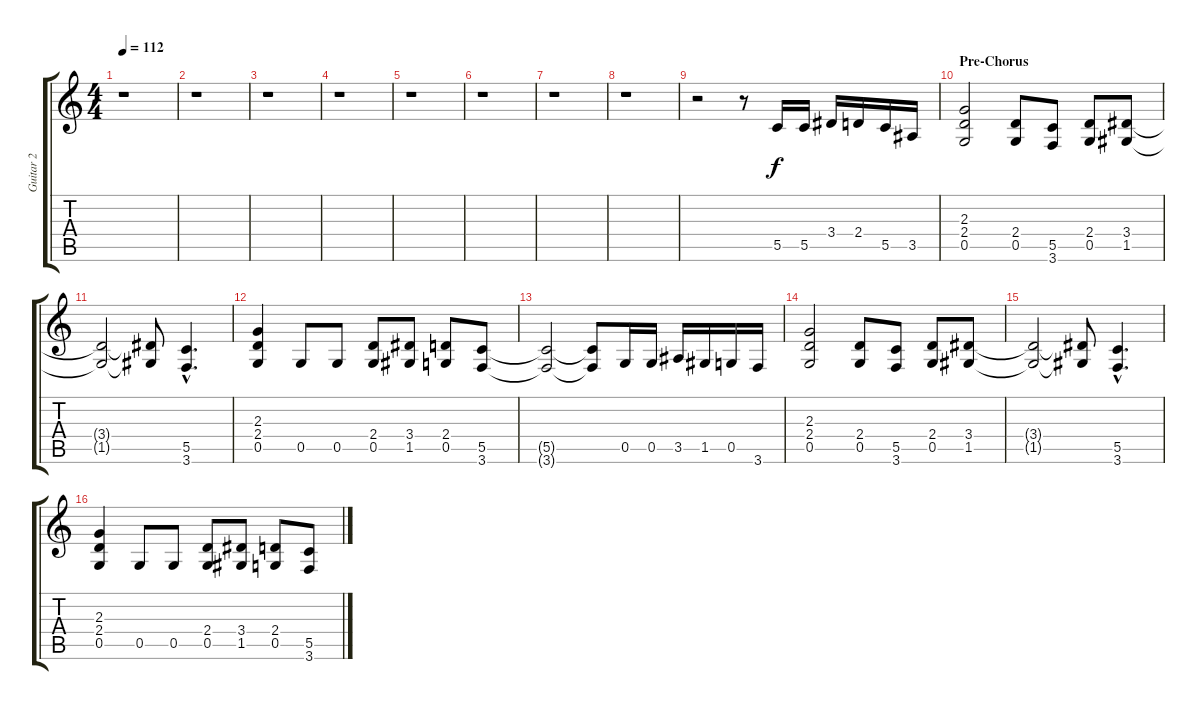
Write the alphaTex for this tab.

\track ("Guitar 2" "Guitar 2") {instrument distortionguitar}
\staff {score tabs}
\tuning (D4 A3 F3 C3 G2 D2) {hide}
\ts (4 4)
\tempo 112
\clef g2
\ks c
r.1{dy f} |
r.1 |
r.1 |
r.1 |
r.1 |
r.1 |
r.1 |
r.1 |
r.2 r.8 5.5.16 5.5.16 3.4.16 2.4.16 5.5.16 3.5.16 |
\section ("" "Pre-Chorus")
(2.3 2.4 0.5).2 (2.4 0.5).8 (5.5 3.6).8 (2.4 0.5).8 (3.4 1.5).8 |
(3.4{t} 1.5{t}).2 (3.4{t} 1.5{t}).8 (5.5{hac} 3.6{hac}).4{d} |
(2.3 2.4 0.5).4 0.5.8 0.5.8 (2.4 0.5).8 (3.4 1.5).8 (2.4 0.5).8 (5.5 3.6).8 |
(5.5{t} 3.6{t}).2 (5.5{t} 3.6{t}).8 0.5.16 0.5.16 3.5.16 1.5.16 0.5.16 3.6.16 |
(2.3 2.4 0.5).2 (2.4 0.5).8 (5.5 3.6).8 (2.4 0.5).8 (3.4 1.5).8 |
(3.4{t} 1.5{t}).2 (3.4{t} 1.5{t}).8 (5.5{hac} 3.6{hac}).4{d} |
(2.3 2.4 0.5).4 0.5.8 0.5.8 (2.4 0.5).8 (3.4 1.5).8 (2.4 0.5).8 (5.5 3.6).8
